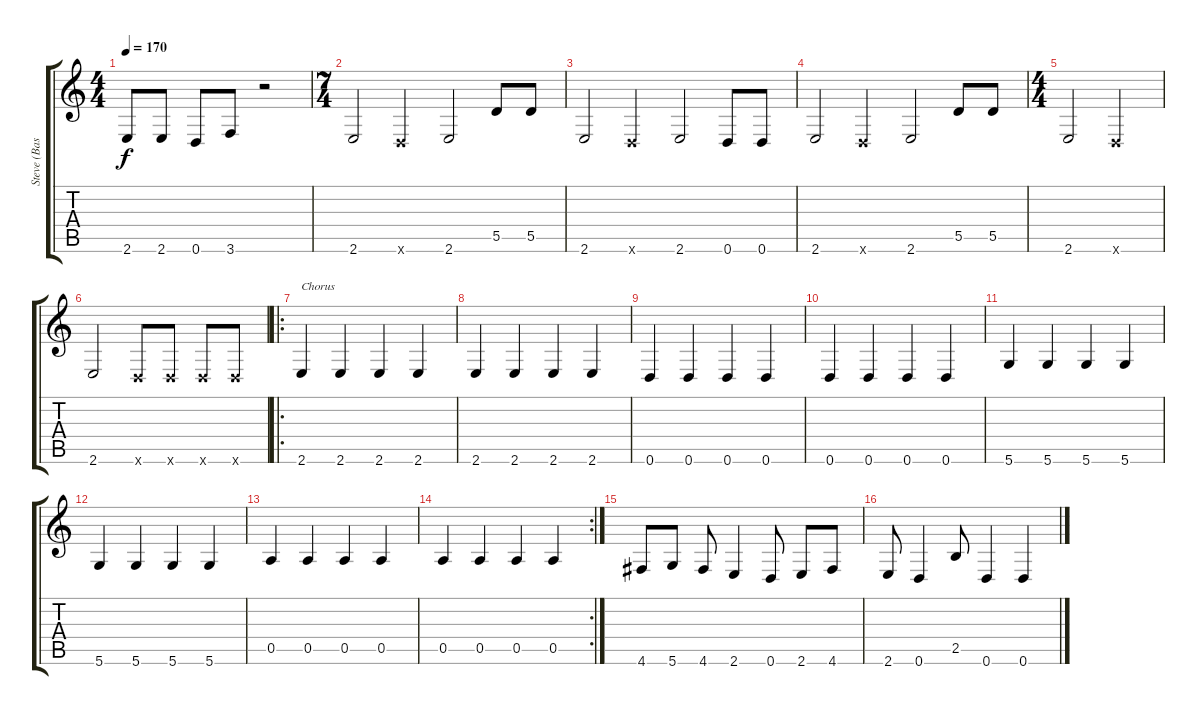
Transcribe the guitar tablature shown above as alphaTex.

\track ("Steve (Bass)" "Steve (Bas") {instrument acousticbass}
\staff {score tabs}
\tuning (E4 B3 G3 D3 A2 D2) {hide}
\ts (4 4)
\tempo 170
\clef g2
\ks c
2.6.8{dy f} 2.6.8 0.6.8 3.6.8 r.2 |
\ts (7 4)
2.6.2 0.6{x}.2 2.6.2 5.5.8 5.5.8 |
2.6.2 0.6{x}.2 2.6.2 0.6.8 0.6.8 |
2.6.2 0.6{x}.2 2.6.2 5.5.8 5.5.8 |
\ts (4 4)
2.6.2 0.6{x}.2 |
2.6.2 0.6{x}.8 0.6{x}.8 0.6{x}.8 0.6{x}.8 |
\ro
2.6.4{txt "Chorus"} 2.6.4 2.6.4 2.6.4 |
2.6.4 2.6.4 2.6.4 2.6.4 |
0.6.4 0.6.4 0.6.4 0.6.4 |
0.6.4 0.6.4 0.6.4 0.6.4 |
5.6.4 5.6.4 5.6.4 5.6.4 |
5.6.4 5.6.4 5.6.4 5.6.4 |
0.5.4 0.5.4 0.5.4 0.5.4 |
\rc 2
0.5.4 0.5.4 0.5.4 0.5.4 |
4.6.8 5.6.8 4.6.8 2.6.4 0.6.8 2.6.8 4.6.8 |
2.6.8 0.6.4 2.5.8 0.6.4 0.6.4
